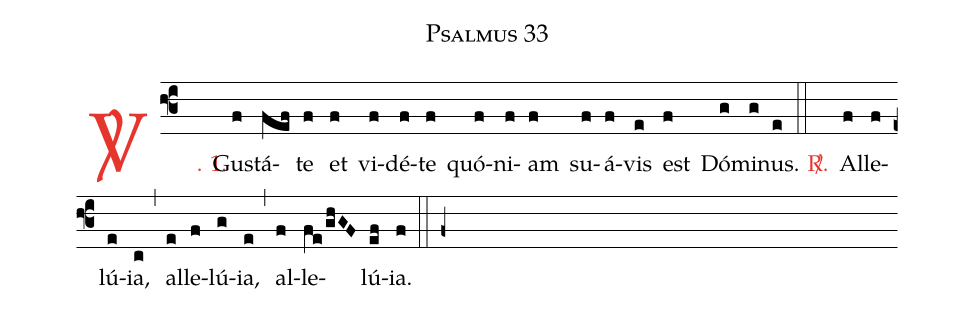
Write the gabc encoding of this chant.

name: Psalmus 33;
%%
(f3)

<c><sp>V/</sp>. 1.</c>() Gus(f)tá(fef)te(f) et(f) vi(f)dé(f)te(f) quó(f)ni(f)am(f) su(f)á(f)vis(e) est(f) Dó(g)mi(g)nus.(e)

(::)

<nlba><c><sp>R/</sp>.</c>() Al</nlba>(f)le(f)lú(e)ia,(c) (,) al(e)le(f)lú(g)ia,(e) (,) al(f)le(fe/ghGF)lú(ef)ia.(f)

(::)

(f+)
